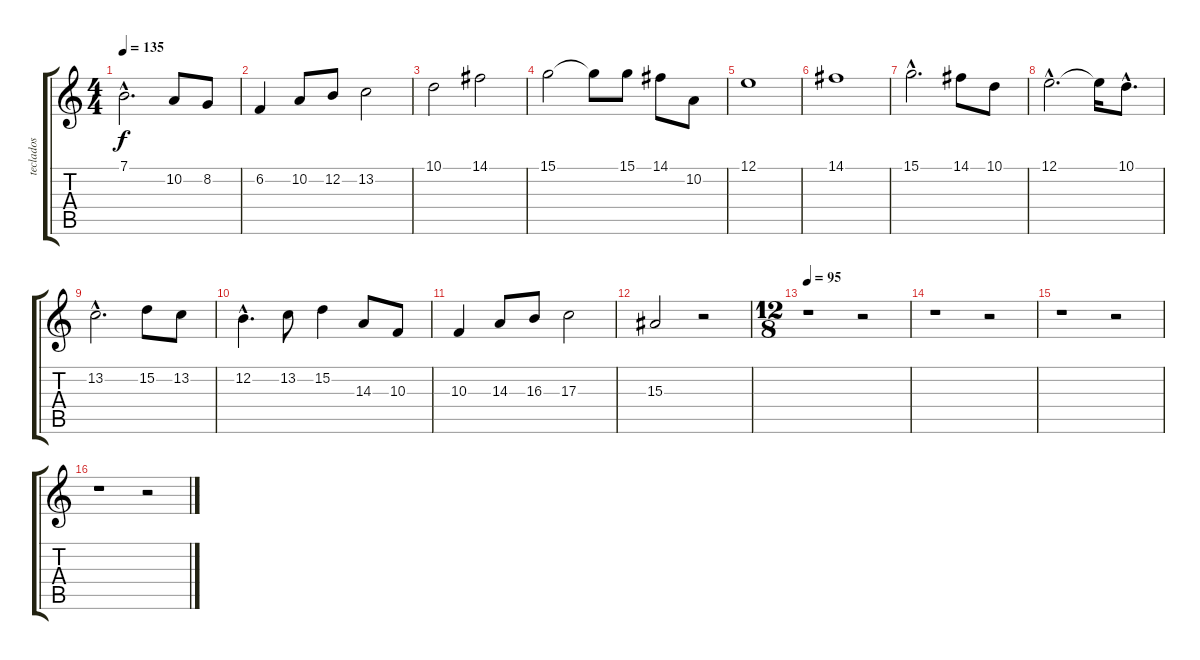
\track ("teclados" "teclados") {instrument stringensemble1}
\staff {score tabs}
\tuning (E4 B3 G3 D3 A2 E2) {hide}
\ts (4 4)
\tempo 135
\clef g2
\ks c
7.1{hac}.2{d dy f} 10.2.8 8.2.8 |
6.2.4 10.2.8 12.2.8 13.2.2 |
10.1.2 14.1.2 |
15.1.2 15.1{t}.8 15.1.8 14.1.8 10.2.8 |
12.1.1 |
14.1.1 |
15.1{hac}.2{d} 14.1.8 10.1.8 |
12.1{hac}.2{d} 12.1{t}.16 10.1{hac}.8{d} |
13.2{hac}.2{d} 15.2.8 13.2.8 |
12.2{hac}.4{d} 13.2.8 15.2.4 14.3.8 10.3.8 |
10.3.4 14.3.8 16.3.8 17.3.2 |
15.3.2 r.2 |
\ts (12 8)
\tempo 95
r.1 r.2 |
r.1 r.2 |
r.1 r.2 |
r.1 r.2
